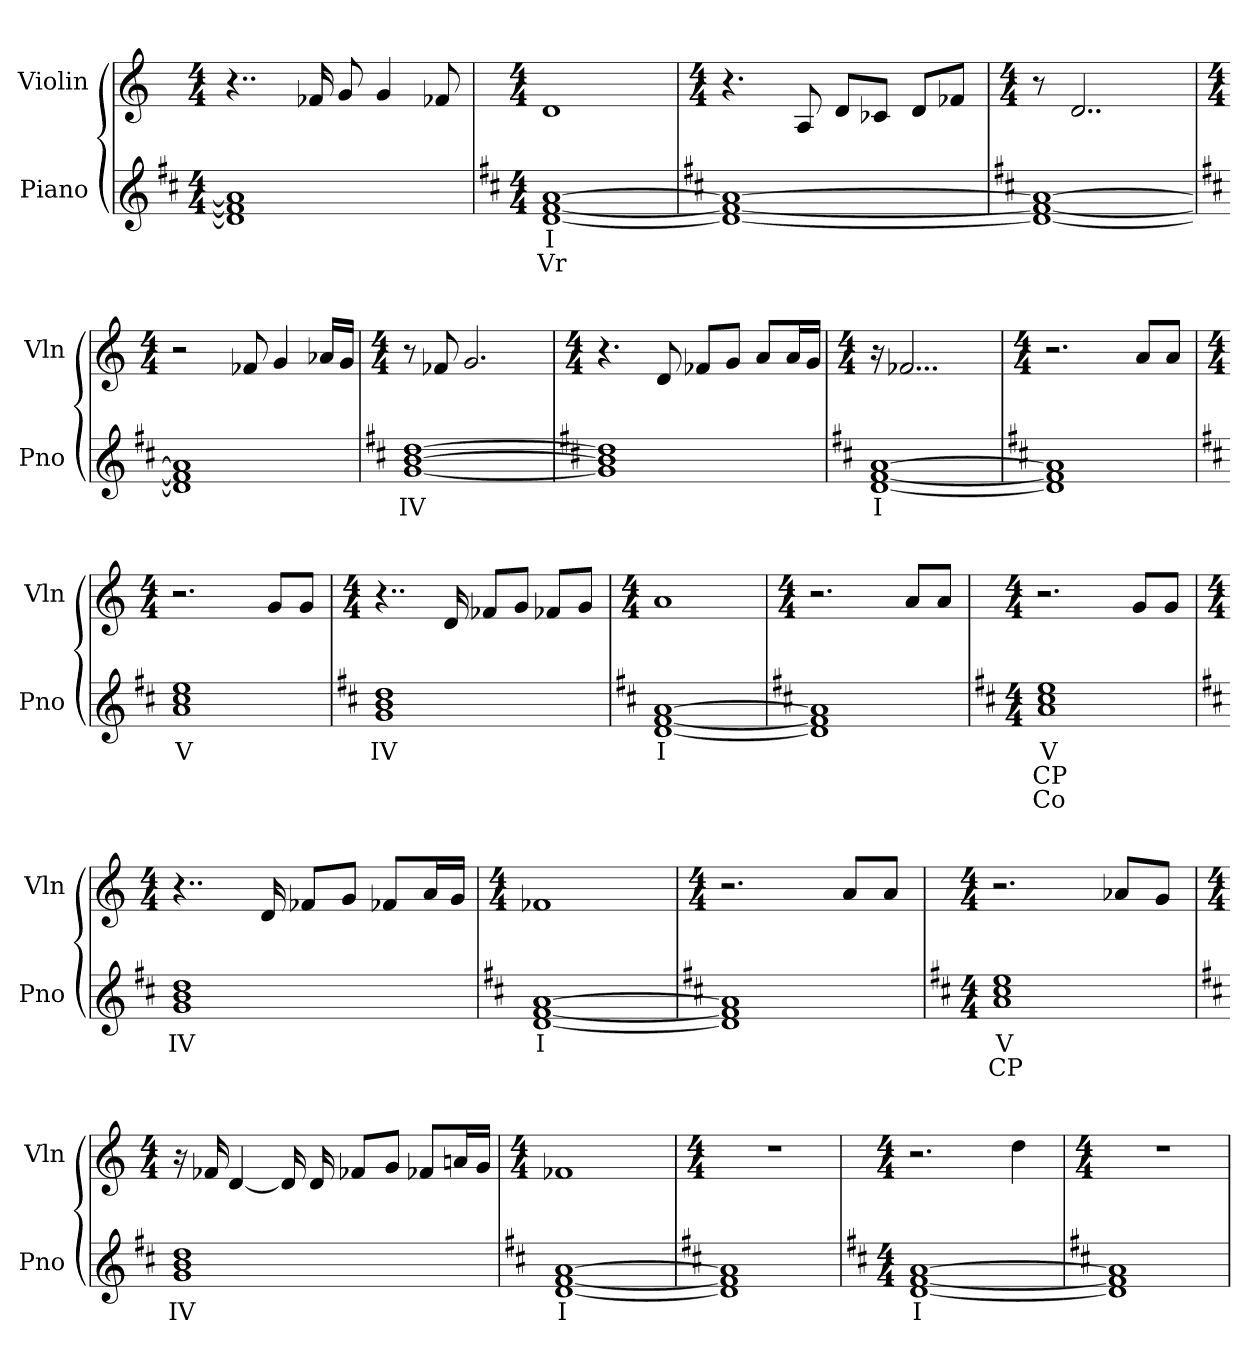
**kern	**text	**text	**text	**kern
*part2	*part2	*part2	*part2	*part1
*staff2	*staff2	*staff2	*staff2	*staff1
*I"Piano	*	*	*	*I"Violin
*I'Pno	*	*	*	*I'Vln
*k[f#c#]	*	*	*	*
*D:	*	*	*	*
*M4/4	*	*	*	*M4/4
=	=	=	=	=
1d] 1f#] 1a]	.	.	.	4..r
.	.	.	.	16f-X
.	.	.	.	8g
.	.	.	.	4g
.	.	.	.	8f-X
=	=	=	=	=
*k[f#c#]	*	*	*	*
*D:	*	*	*	*
*M4/4	*	*	*	*M4/4
[1d [1f# [1a	I	Vr	.	1d
=	=	=	=	=
*k[f#c#]	*	*	*	*
*D:	*	*	*	*
*	*	*	*	*M4/4
1d_ 1f#_ 1a_	.	.	.	4.r
.	.	.	.	8A
.	.	.	.	8dL
.	.	.	.	8c-XJ
.	.	.	.	8dL
.	.	.	.	8f-XJ
=	=	=	=	=
*k[f#c#]	*	*	*	*
*D:	*	*	*	*
*	*	*	*	*M4/4
1d_ 1f#_ 1a_	.	.	.	8r
.	.	.	.	2..d
=	=	=	=	=
*k[f#c#]	*	*	*	*
*D:	*	*	*	*
*	*	*	*	*M4/4
1d] 1f#] 1a]	.	.	.	2r
.	.	.	.	8f-X
.	.	.	.	4g
.	.	.	.	16a-XLL
.	.	.	.	16gJJ
=	=	=	=	=
*k[f#c#]	*	*	*	*
*D:	*	*	*	*
*	*	*	*	*M4/4
[1g [1b [1dd	IV	.	.	8r
.	.	.	.	8f-X
.	.	.	.	2.g
=	=	=	=	=
*k[f#c#]	*	*	*	*
*D:	*	*	*	*
*	*	*	*	*M4/4
1g] 1b] 1dd]	.	.	.	4.r
.	.	.	.	8d
.	.	.	.	8f-XL
.	.	.	.	8gJ
.	.	.	.	8aL
.	.	.	.	16aL
.	.	.	.	16gJJ
=	=	=	=	=
*k[f#c#]	*	*	*	*
*D:	*	*	*	*
*	*	*	*	*M4/4
[1d [1f# [1a	I	.	.	16r
.	.	.	.	2...f-X
=	=	=	=	=
*k[f#c#]	*	*	*	*
*D:	*	*	*	*
*	*	*	*	*M4/4
1d] 1f#] 1a]	.	.	.	2.r
.	.	.	.	8aL
.	.	.	.	8aJ
=	=	=	=	=
*k[f#c#]	*	*	*	*
*D:	*	*	*	*
*	*	*	*	*M4/4
1a 1cc# 1ee	V	.	.	2.r
.	.	.	.	8gL
.	.	.	.	8gJ
=	=	=	=	=
*k[f#c#]	*	*	*	*
*D:	*	*	*	*
*	*	*	*	*M4/4
1g 1b 1dd	IV	.	.	4..r
.	.	.	.	16d
.	.	.	.	8f-XL
.	.	.	.	8gJ
.	.	.	.	8f-XL
.	.	.	.	8gJ
=	=	=	=	=
*k[f#c#]	*	*	*	*
*D:	*	*	*	*
*	*	*	*	*M4/4
[1d [1f# [1a	I	.	.	1a
=	=	=	=	=
*k[f#c#]	*	*	*	*
*D:	*	*	*	*
*	*	*	*	*M4/4
1d] 1f#] 1a]	.	.	.	2.r
.	.	.	.	8aL
.	.	.	.	8aJ
=	=	=	=	=
*k[f#c#]	*	*	*	*
*D:	*	*	*	*
*M4/4	*	*	*	*M4/4
1a 1cc# 1ee	V	CP	Co	2.r
.	.	.	.	8gL
.	.	.	.	8gJ
=	=	=	=	=
*k[f#c#]	*	*	*	*
*D:	*	*	*	*
*	*	*	*	*M4/4
1g 1b 1dd	IV	.	.	4..r
.	.	.	.	16d
.	.	.	.	8f-XL
.	.	.	.	8gJ
.	.	.	.	8f-XL
.	.	.	.	16aL
.	.	.	.	16gJJ
=	=	=	=	=
*k[f#c#]	*	*	*	*
*D:	*	*	*	*
*	*	*	*	*M4/4
[1d [1f# [1a	I	.	.	1f-X
=	=	=	=	=
*k[f#c#]	*	*	*	*
*D:	*	*	*	*
*	*	*	*	*M4/4
1d] 1f#] 1a]	.	.	.	2.r
.	.	.	.	8aL
.	.	.	.	8aJ
=	=	=	=	=
*k[f#c#]	*	*	*	*
*D:	*	*	*	*
*M4/4	*	*	*	*M4/4
1a 1cc# 1ee	V	CP	.	2.r
.	.	.	.	8a-XL
.	.	.	.	8gJ
=	=	=	=	=
*k[f#c#]	*	*	*	*
*D:	*	*	*	*
*	*	*	*	*M4/4
1g 1b 1dd	IV	.	.	16r
.	.	.	.	16f-X
.	.	.	.	[4d
.	.	.	.	16d]
.	.	.	.	16d
.	.	.	.	8f-XL
.	.	.	.	8gJ
.	.	.	.	8f-XL
.	.	.	.	16anL
.	.	.	.	16gJJ
=	=	=	=	=
*k[f#c#]	*	*	*	*
*D:	*	*	*	*
*	*	*	*	*M4/4
[1d [1f# [1a	I	.	.	1f-X
=	=	=	=	=
*k[f#c#]	*	*	*	*
*D:	*	*	*	*
*	*	*	*	*M4/4
1d] 1f#] 1a]	.	.	.	1r
=	=	=	=	=
*k[f#c#]	*	*	*	*
*D:	*	*	*	*
*M4/4	*	*	*	*M4/4
[1d [1f# [1a	I	.	.	2.r
.	.	.	.	4dd
=	=	=	=	=
*k[f#c#]	*	*	*	*
*D:	*	*	*	*
*	*	*	*	*M4/4
1d] 1f#] 1a]	.	.	.	1r
=	=	=	=	=
*-	*-	*-	*-	*-
